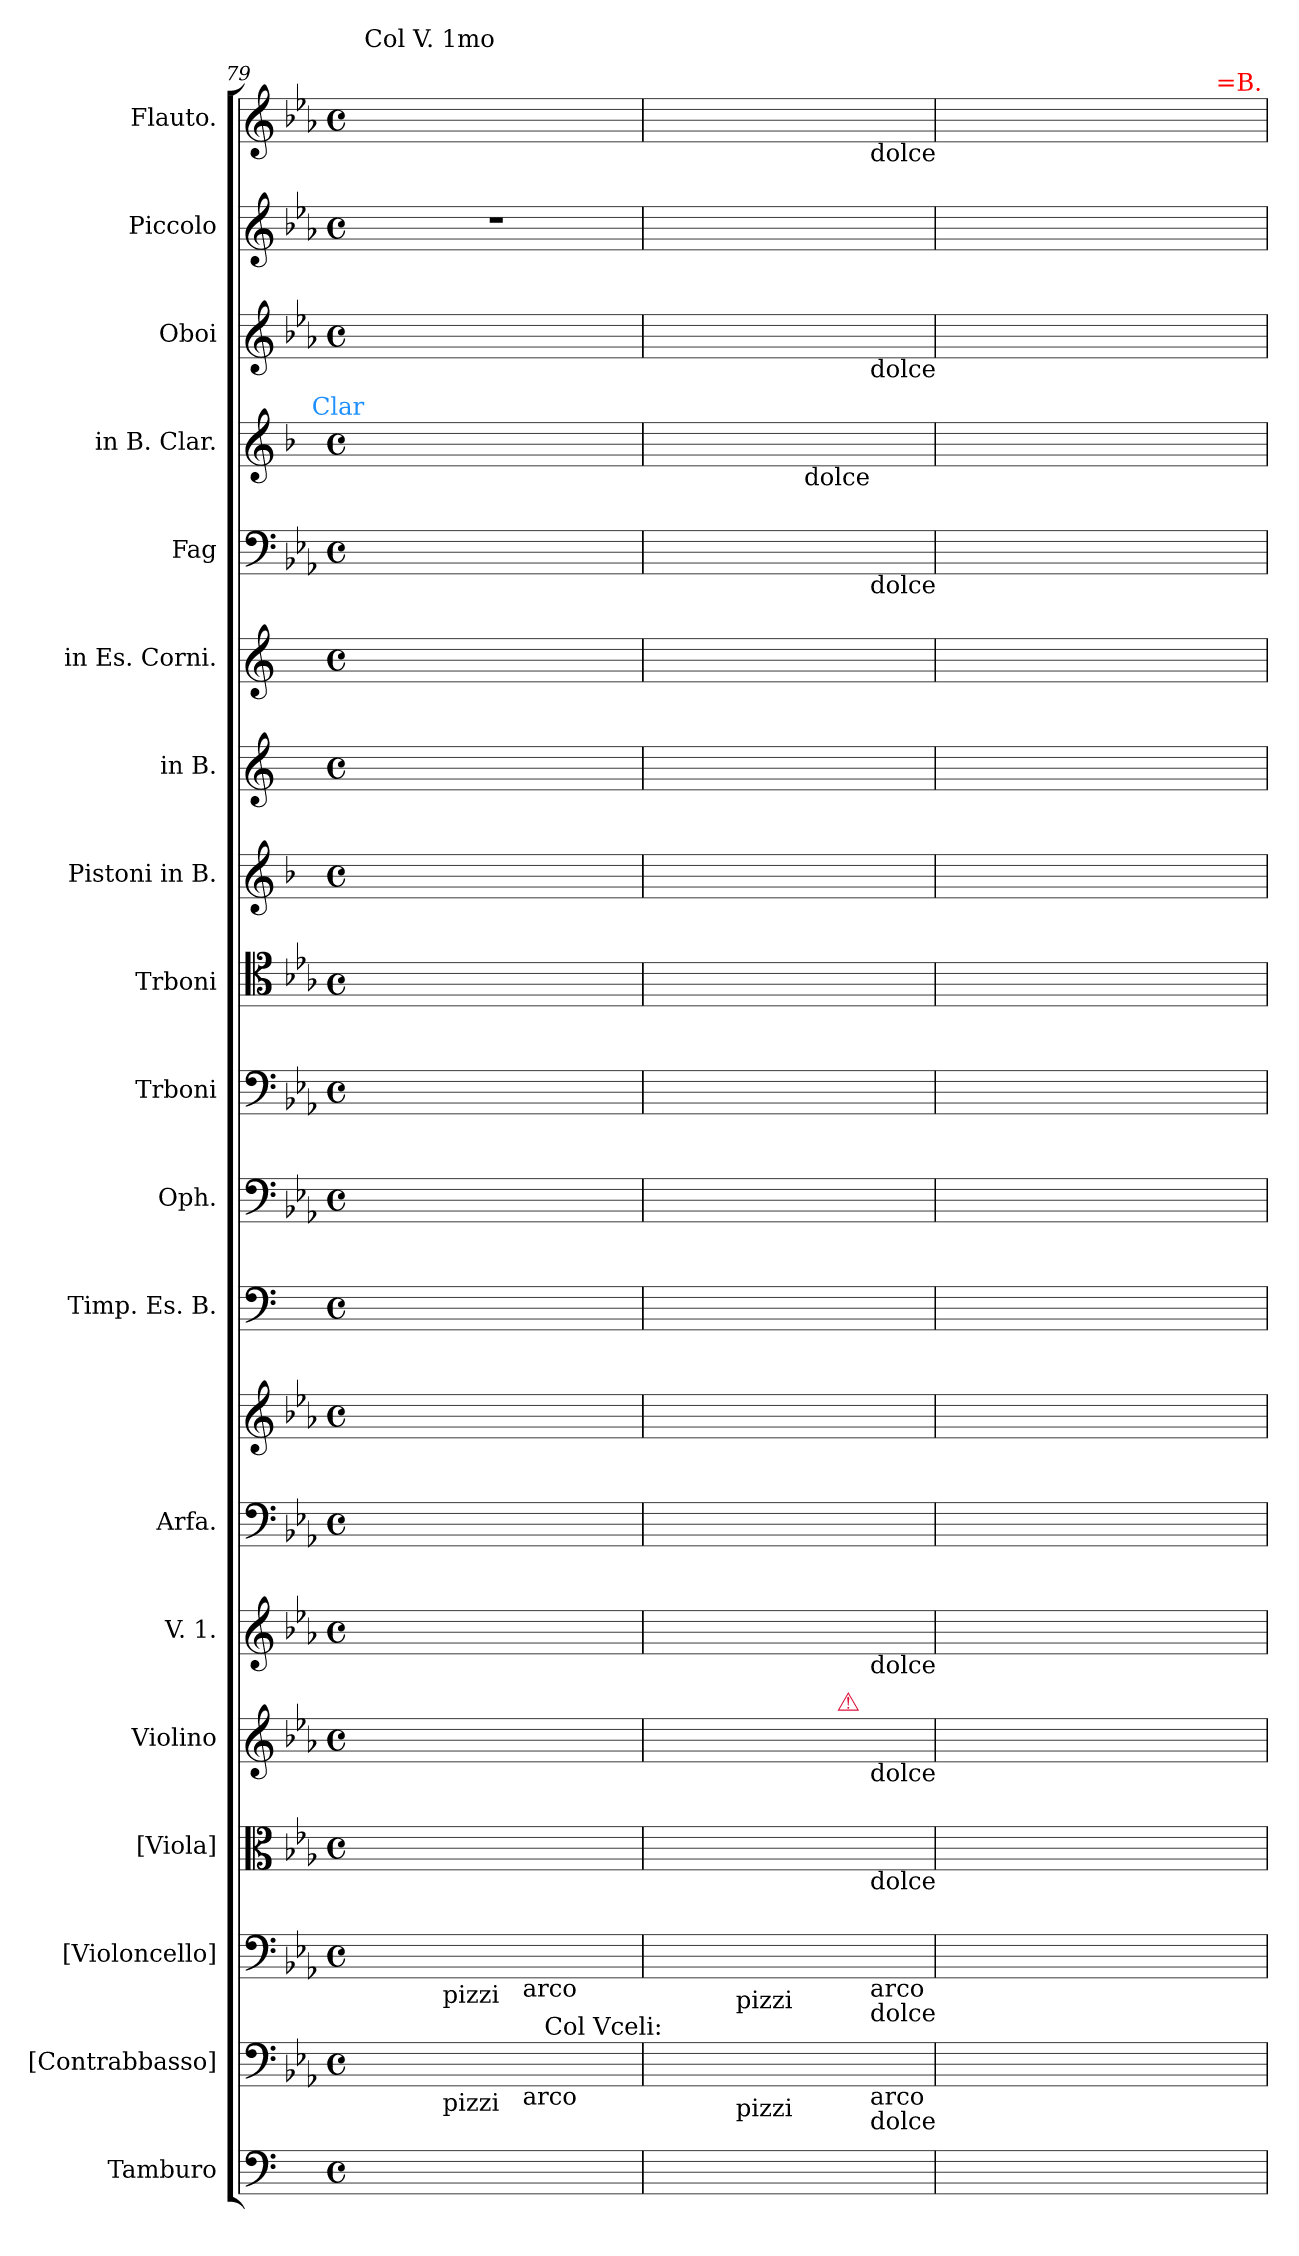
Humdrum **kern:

**kern	**kern	**kern	**kern	**kern	**kern	**kern	**kern	**kern	**kern	**kern	**kern	**kern	**kern	**kern	**kern	**kern	**kern	**kern	**kern
*part19	*part18	*part17	*part16	*part15	*part14	*part13	*part13	*part12	*part11	*part10	*part9	*part8	*part7	*part6	*part5	*part4	*part3	*part2	*part1
*staff20	*staff19	*staff18	*staff17	*staff16	*staff15	*staff14	*staff13	*staff12	*staff11	*staff10	*staff9	*staff8	*staff7	*staff6	*staff5	*staff4	*staff3	*staff2	*staff1
*I"Tamburo	*I"[Contrabbasso]	*I"[Violoncello]	*I"[Viola]	*I"Violino	*I"V. 1.	*I"Arfa.	*	*I"Timp. Es. B.	*I"Oph.	*I"Trboni	*I"Trboni	*I"Pistoni in B.	*I"in B.	*I"in Es. Corni.	*I"Fag	*I"in B. Clar.	*I"Oboi	*I"Piccolo	*I"Flauto.
*	*I'Cb	*I'Vc	*I'Vla	*I'Vln	*I'V	*	*	*I'Timp	*	*	*	*	*	*	*	*	*I'Ob	*I'Picc	*I'Fl
*clefF4	*clefF4	*clefF4	*clefC3	*clefG2	*clefG2	*clefF4	*clefG2	*clefF4	*clefF4	*clefF4	*clefC4	*clefG2	*clefG2	*clefG2	*clefF4	*clefG2	*clefG2	*clefG2	*clefG2
*	*	*	*	*	*	*	*	*	*	*	*	*ITrd1c2	*ITrd1c2	*ITrd5c9	*	*ITrd1c2	*	*	*
*k[]	*k[b-e-a-]	*k[b-e-a-]	*k[b-e-a-]	*k[b-e-a-]	*k[b-e-a-]	*k[b-e-a-]	*k[b-e-a-]	*	*k[b-e-a-]	*k[b-e-a-]	*k[b-e-a-]	*k[b-e-a-]	*k[b-e-]	*k[b-e-a-]	*k[b-e-a-]	*k[b-e-a-]	*k[b-e-a-]	*k[b-e-a-]	*k[b-e-a-]
*M4/4	*M4/4	*M4/4	*M4/4	*M4/4	*M4/4	*M4/4	*M4/4	*M4/4	*M4/4	*M4/4	*M4/4	*M4/4	*M4/4	*M4/4	*M4/4	*M4/4	*M4/4	*M4/4	*M4/4
*met(c)	*met(c)	*met(c)	*met(c)	*met(c)	*met(c)	*met(c)	*met(c)	*met(c)	*met(c)	*met(c)	*met(c)	*met(c)	*met(c)	*met(c)	*met(c)	*met(c)	*met(c)	*met(c)	*met(c)
=79	=79	=79	=79	=79	=79	=79	=79	=79	=79	=79	=79	=79	=79	=79	=79	=79	=79	=79	=79
*	*	*	*	*	*	*	*	*	*	*	*	*	*	*^	*	*	*^	*	*
!	!	!	!	!	!	!	!	!	!	!	!	!	!	!	!	!	!	!	!	!	!LO:TX:a:t=Col V. 1mo
!	!	!	!	!	!	!	!	!	!	!	!	!	!	!	!	!	!LO:TX:a:rj:color=dodgerblue:t=Clar	!	!	!	!
1ryy	8C/yy	8C/yy	8cc\yy	8ff^\Lyy	8ddd^\Lyy	4ryy	4ryy	1ryy	1ryy	1ryy	1ryy	1ryy	1ryy	8f/Lyy	8d\Lyy	8Cyy/ 8Gyy]/	8ddyy^\ 8ffyy^\L	8dd/Lyy	8g\yy	1r	8ddd^\Lyy
.	8ryy	8ryy	8ryy	8ee-\Jyy	8ccc\Jyy	.	.	.	.	.	.	.	.	8e-/Jyy	8c\Jyy	8ryy	8ccyy\ 8ee-yy\J	8cc/Jyy	8ryy	.	8ccc\Jyy
.	.	.	.	.	8qddd/yy	.	.	.	.	.	.	.	.	.	.	.	8qddyy/ 8qffyy/	.	.	.	8qddd/yy
!	!	!LO:TX:b:t=pizzi	!	!	!	!	!	!	!	!	!	!	!	!	!	!	!	!	!	!	!
!	!LO:TX:b:t=pizzi	!	!	!	!	!	!	!	!	!	!	!	!	!	!	!	!	!	!	!	!
.	8C'/Lyy	8C'/Lyy	8g'\Lyy	8ee-\Lyy	8ccc'\Lyy	8Gyy\ 8cyy\ 8e-yy\L	8gyy'/ 8ccyy'/ 8ee-yy'/L	.	.	.	.	.	.	8Gyy'/ 8gyy'/L	4ryy	8cyy'\ 8e-yy'\L	8ccyy'\ 8ee-yy'\L	4ryy	4ryy	.	8ccc'\Lyy
.	8GG'/Jyy	8GG'/Jyy	8g'\Jyy	8dd\Jyy	8bbn'\Jyy	8Gyy\ 8Bnyy\ 8dyy\J	8gyy'/ 8bnyy'/ 8ddyy'/J	.	.	.	.	.	.	8Gyy'/ 8gyy'/J	.	8dyy'\ 8fyy'\J	8bnyy'\ 8ddyy'\J	.	.	.	8bbn'\Jyy
.	8C/yy	8C/yy	8g\yy	8ee-\yy	8ccc\yy	8Gyy\ 8cyy\ 8e-yy\	8gyy'/ 8ccyy'/ 8ee-yy'/	.	.	.	.	.	.	8Gyy'/ 8gyy'/	4ryy	8cyy'\ 8e-yy'\	8ccyy\ 8ee-yy\	4ryy	4ryy	.	8ccc'\yy
!	!LO:TX:a:t=Col Vceli&colon;	!	!	!	!	!	!	!	!	!	!	!	!	!	!	!	!	!	!	!	!
.	8ryy	8ryy	8ryy	8ryy	8ryy	8ryy	8ryy	.	.	.	.	.	.	8ryy	.	8ryy	8ryy	.	.	.	8ryy
!	!	!LO:TX:b:rj:t=arco	!	!	!	!	!	!	!	!	!	!	!	!	!	!	!	!	!	!	!
!	!LO:TX:b:rj:t=arco	!	!	!	!	!	!	!	!	!	!	!	!	!	!	!	!	!	!	!	!
.	4F^\yy	4F^\yy	4an^\yy	8.ff^\Lyy	8.ddd^\Lyy	4ryy	4ryy	.	.	.	.	.	.	8.f/Lyy	8.d\Lyy	4FFyy/ [4Fyy/	8.ddyy^\ 8.ffyy^\L	4an^/yy	4an\yy	.	8.ddd^\Lyy
.	.	.	.	16ee-\Jkyy	16ccc\Jkyy	.	.	.	.	.	.	.	.	16e-/Jkyy	16c\Jkyy	.	16ccyy\ 16ee-yy\Jk	.	.	.	16ccc\Jkyy
*	*	*	*	*	*	*	*	*	*	*	*	*	*	*v	*v	*	*	*	*	*	*
=80	=80	=80	=80	=80	=80	=80	=80	=80	=80	=80	=80	=80	=80	=80	=80	=80	=80	=80	=80	=80
*	*	*	*	*	*	*	*	*	*	*	*	*	*	*	*^	*^	*	*	*	*
1ryy	8B-\yy	8B-\yy	8b-\yy	8ee-^\Lyy	8ccc^\Lyy	4ryy	4ryy	1ryy	1ryy	1ryy	1ryy	1ryy	1ryy	8cyy/ 8e-yy/L	8BB-yy/ 8Fyy]/	2ryy	8ccyy^\ 8ee-yy^\L	2ryy	8cc^/Lyy	8f\yy	1ryy	8ccc^\Lyy
.	8ryy	8ryy	8ryy	8dd\Jyy	8bb-\Jyy	.	.	.	.	.	.	.	.	8B-yy/ 8dyy/J	8ryy	.	8b-yy\ 8ddyy\J	.	8b-/Jyy	8ryy	.	8bb-\Jyy
.	.	.	.	.	8qccc/yy	.	.	.	.	.	.	.	.	.	.	.	8qccyy/ 8qee-yy/	.	.	.	.	8qccc/yy
!	!	!LO:TX:b:t=pizzi	!	!	!	!	!	!	!	!	!	!	!	!	!	!	!	!	!	!	!	!
!	!LO:TX:b:t=pizzi	!	!	!	!	!	!	!	!	!	!	!	!	!	!	!	!	!	!	!	!	!
.	8BB-'/Lyy	8BB-'/Lyy	8f'\Lyy	8dd\Lyy	8bb-'\Lyy	8Fyy\ 8B-yy\ 8dyy\L	8fyy'/ 8b-yy'/ 8ddyy'/L	.	.	.	.	.	.	8Fyy'/ 8fyy'/L	8B-yy'\ 8dyy'\L	.	8b-yy'\ 8ddyy'\L	.	4ryy	4ryy	.	8bb-'\Lyy
.	8FF'/Jyy	8FF'/Jyy	8f'\Jyy	8cc\Jyy	8aan'\Jyy	8Fyy\ 8Anyy\ 8cyy\J	8fyy'/ 8anyy'/ 8ccyy'/J	.	.	.	.	.	.	8Fyy'/ 8fyy'/J	8cyy'\ 8e-yy'\J	.	8anyy'\ 8ccyy'\J	.	.	.	.	8aan'\Jyy
.	8BB-'/yy	8BB-'/yy	8f\yy	8dd\yy	8bb-\yy	8Fyy\ 8B-yy\	8fyy'/ 8b-yy'/ 8ddyy'/	.	.	.	.	.	.	8Fyy'/ 8fyy'/	8B-yy'\ 8dyy'\	4ryy	8b-yy\ 8ddyy\	4ryy	4ryy	2rcyy	.	8bb-\yy
!	!	!	!	!LO:TX:a:color=crimson:t=⚠	!	!	!	!	!	!	!	!	!	!	!	!	!	!	!	!	!	!
.	8ryy	8ryy	8ryy	8ryy	8ryy	8ryy	8ryy	.	.	.	.	.	.	8ryy	8ryy	.	8ryy	.	.	.	.	8ryy
!	!	!	!	!	!	!	!	!	!	!	!	!	!	!	!	!	!	!	!	!	!	!LO:TX:b:t=dolce
!	!	!	!	!	!	!	!	!	!	!	!	!	!	!	!	!	!	!	!LO:TX:b:t=dolce	!	!	!
!	!	!	!	!	!	!	!	!	!	!	!	!	!	!	!	!	!LO:TX:b:rj:t=dolce	!	!	!	!	!
!	!	!	!	!	!	!	!	!	!	!	!	!	!	!	!LO:TX:b:t=dolce	!	!	!	!	!	!	!
!	!	!	!	!	!LO:TX:b:t=dolce	!	!	!	!	!	!	!	!	!	!	!	!	!	!	!	!	!
!	!	!	!	!LO:TX:b:t=dolce	!	!	!	!	!	!	!	!	!	!	!	!	!	!	!	!	!	!
!	!	!	!LO:TX:b:t=dolce	!	!	!	!	!	!	!	!	!	!	!	!	!	!	!	!	!	!	!
!	!	!LO:TX:b:t=arco	!	!	!	!	!	!	!	!	!	!	!	!	!	!	!	!	!	!	!	!
!	!	!LO:TX:b:t=dolce	!	!	!	!	!	!	!	!	!	!	!	!	!	!	!	!	!	!	!	!
!	!LO:TX:b:t=arco	!	!	!	!	!	!	!	!	!	!	!	!	!	!	!	!	!	!	!	!	!
!	!LO:TX:b:t=dolce	!	!	!	!	!	!	!	!	!	!	!	!	!	!	!	!	!	!	!	!	!
.	4E-^\yy	4E-^\yy	8g^\Lyy	4dd-X^\yy	8eee-^\Lyy	4E-yy\ 4Gyy\	4e-yy/ 4gyy/ 4dd-Xyy/	.	.	.	.	.	.	4ryy	4d-X/yy	4E-\yy	[4b-^/yy	[4e-\yy	[4ee-^</yy	.	.	8eee-^\Lyy
.	.	.	8b-\Jyy	.	8gg\Jyy	.	.	.	.	.	.	.	.	.	.	.	.	.	.	.	.	8gg\Jyy
*	*	*	*	*	*	*	*	*	*	*	*	*	*	*	*	*	*	*	*v	*v	*	*
=81	=81	=81	=81	=81	=81	=81	=81	=81	=81	=81	=81	=81	=81	=81	=81	=81	=81	=81	=81	=81	=81
1ryy	8A-X\yy	8A-X\yy	8e-\yy	8cc\yy	8bb-\Lyy	4A-yy\ 4cyy\	4e-yy/ 4a-yy/ 4ccyy/	1ryy	1ryy	1ryy	1ryy	1ryy	1ryy	1ryy	4c/yy	4A-\yy	8b-/Lyy]	4e-\yy]	8ee-/yy]	1ryy	8bb-\Lyy
.	8ryy	8ryy	8ryy	8ryy	8aa-\Jyy	.	.	.	.	.	.	.	.	.	.	.	8a-/Jyy	.	8ryy	.	8aa-\Jyy
.	4C^/yy	4C^/yy	8en^\Lyy	4b-^/yy	8ccc^\Lyy	4Cyy\ 4Gyy\ 4cyy\	4enyy/ 4gyy/ 4b-yy/	.	.	.	.	.	.	.	4B-/yy	4C\yy	[4g/yy	4en\yy	[4cc/yy	.	8ccc^\Lyy
.	.	.	8f\Jyy	.	8een\Jyy	.	.	.	.	.	.	.	.	.	.	.	.	.	.	.	8een\Jyy
.	8F\yy	8F\yy	8c\yy	8a-/yy	8gg\Lyy	4Fyy\ 4cyy\	4fyy/ 4anyy/	.	.	.	.	.	.	.	4An/yy	4F\yy	8g^/Lyy]	4c\yy	8cc/yy]	.	8gg\Lyy
.	8ryy	8ryy	8ryy	8ryy	8ff\Jyy	.	.	.	.	.	.	.	.	.	.	.	8f/Jyy	.	8ryy	.	8ff\Jyy
.	4BB-^/yy	4BB-^/yy	8d\Lyy	4a-X^/yy	8.bb-^\Lyy	4BB-yy\ 4Fyy\ 4B-yy\	4dyy/ 4fyy/ 4a-Xyy/	.	.	.	.	.	.	.	4A-X/yy	4BB-\yy	4f/yy	8d\Lyy	[4b-/yy	.	8.bb-^\Lyy
.	.	.	8f\Jyy	.	.	.	.	.	.	.	.	.	.	.	.	.	.	8f\Jyy	.	.	.
!	!	!	!	!	!	!	!	!	!	!	!	!	!	!	!	!	!	!	!	!	!LO:TX:a:color=red:t==B.
.	.	.	.	.	16dd\Jkyy	.	.	.	.	.	.	.	.	.	.	.	.	.	.	.	16dd\Jkyy
*	*	*	*	*	*	*	*	*	*	*	*	*	*	*	*v	*v	*	*	*	*	*
*	*	*	*	*	*	*	*	*	*	*	*	*	*	*	*	*v	*v	*	*	*
=	=	=	=	=	=	=	=	=	=	=	=	=	=	=	=	=	=	=	=
*-	*-	*-	*-	*-	*-	*-	*-	*-	*-	*-	*-	*-	*-	*-	*-	*-	*-	*-	*-
